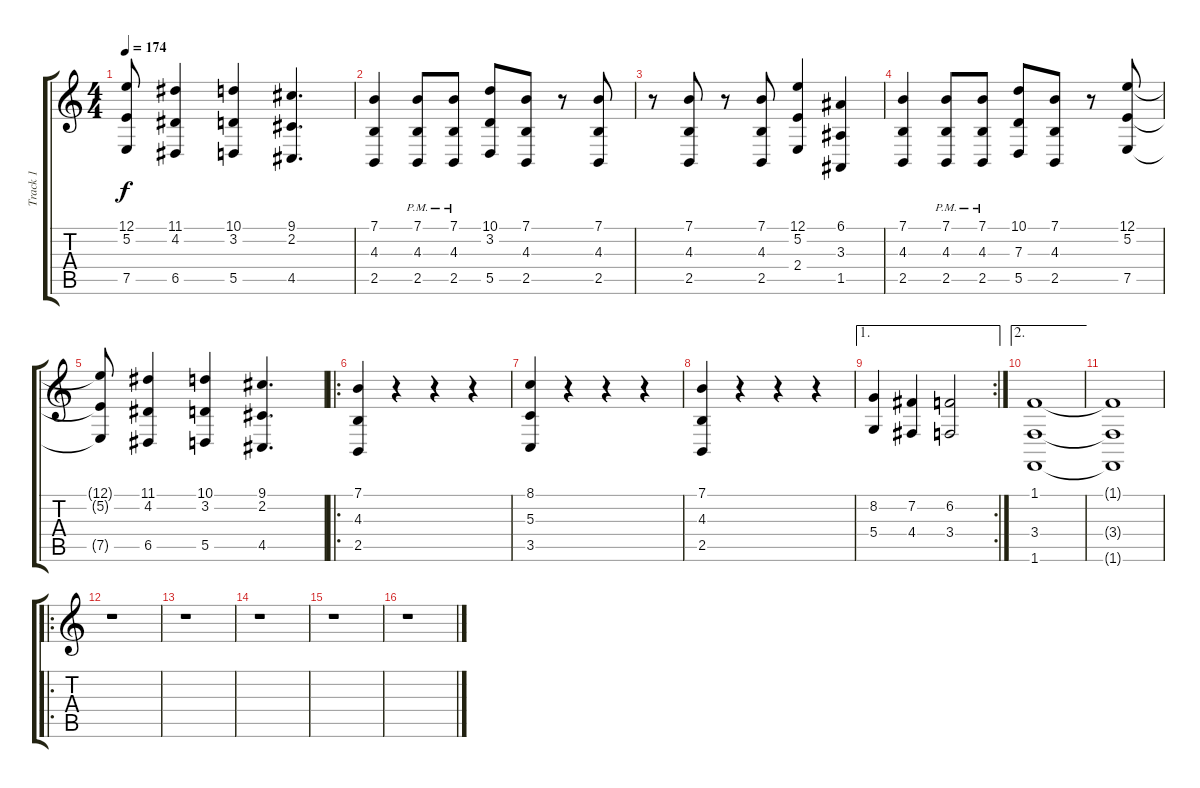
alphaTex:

\track ("Track 1" "Track 1") {instrument stringensemble1}
\staff {score tabs}
\tuning (E4 B3 G3 D3 A2 E2) {hide}
\ts (4 4)
\tempo 174
\clef g2
\ks c
(12.1{t} 5.2{t} 7.5{t}).8{dy f} (11.1 4.2 6.5).4 (10.1 3.2 5.5).4 (9.1 2.2 4.5).4{d} |
(7.1 4.3 2.5).4 (7.1 4.3 2.5{pm}).8 (7.1 4.3 2.5{pm}).8 (10.1 3.2 5.5).8 (7.1 4.3 2.5).8 r.8 (7.1 4.3 2.5).8 |
r.8 (7.1 4.3 2.5).8 r.8 (7.1 4.3 2.5).8 (12.1 5.2 2.4).4 (6.1 3.3 1.5).4 |
(7.1 4.3 2.5).4 (7.1 4.3 2.5{pm}).8 (7.1 4.3 2.5{pm}).8 (10.1 7.3 5.5).8 (7.1 4.3 2.5).8 r.8 (12.1 5.2 7.5).8 |
(12.1{t} 5.2{t} 7.5{t}).8 (11.1 4.2 6.5).4 (10.1 3.2 5.5).4 (9.1 2.2 4.5).4{d} |
\ro
(7.1 4.3 2.5).4 r.4 r.4 r.4 |
(8.1 5.3 3.5).4 r.4 r.4 r.4 |
(7.1 4.3 2.5).4 r.4 r.4 r.4 |
\ae 1
\rc 2
(8.2 5.4).4 (7.2 4.4).4 (6.2 3.4).2 |
\ae 2
(1.1 3.4 1.6).1 |
(1.1{t} 3.4{t} 1.6{t}).1 |
\ro
r.1 |
r.1 |
r.1 |
r.1 |
r.1
